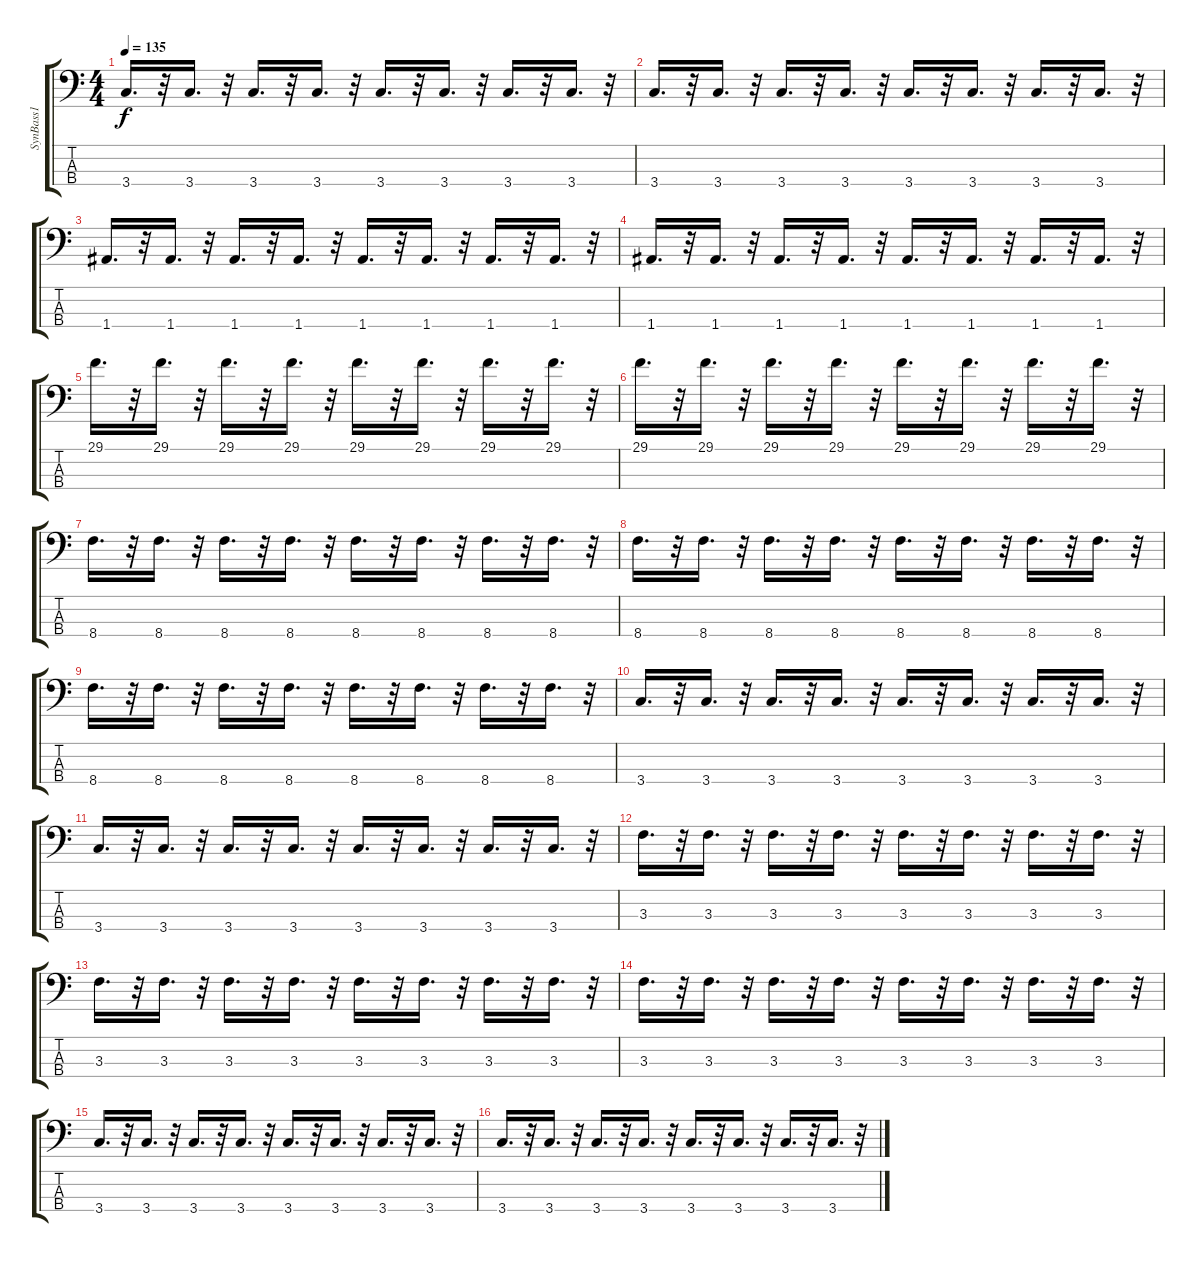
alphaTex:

\track ("SynBass1" "SynBass1") {instrument synthbass1}
\staff {score tabs}
\tuning (C-1 G2 D2 A1) {hide}
\ts (4 4)
\tempo 135
\clef f4
\ks c
3.4.16{d dy f} r.32 3.4.16{d} r.32 3.4.16{d} r.32 3.4.16{d} r.32 3.4.16{d} r.32 3.4.16{d} r.32 3.4.16{d} r.32 3.4.16{d} r.32 |
3.4.16{d} r.32 3.4.16{d} r.32 3.4.16{d} r.32 3.4.16{d} r.32 3.4.16{d} r.32 3.4.16{d} r.32 3.4.16{d} r.32 3.4.16{d} r.32 |
1.4.16{d} r.32 1.4.16{d} r.32 1.4.16{d} r.32 1.4.16{d} r.32 1.4.16{d} r.32 1.4.16{d} r.32 1.4.16{d} r.32 1.4.16{d} r.32 |
1.4.16{d} r.32 1.4.16{d} r.32 1.4.16{d} r.32 1.4.16{d} r.32 1.4.16{d} r.32 1.4.16{d} r.32 1.4.16{d} r.32 1.4.16{d} r.32 |
29.1.16{d} r.32 29.1.16{d} r.32 29.1.16{d} r.32 29.1.16{d} r.32 29.1.16{d} r.32 29.1.16{d} r.32 29.1.16{d} r.32 29.1.16{d} r.32 |
29.1.16{d} r.32 29.1.16{d} r.32 29.1.16{d} r.32 29.1.16{d} r.32 29.1.16{d} r.32 29.1.16{d} r.32 29.1.16{d} r.32 29.1.16{d} r.32 |
8.4.16{d} r.32 8.4.16{d} r.32 8.4.16{d} r.32 8.4.16{d} r.32 8.4.16{d} r.32 8.4.16{d} r.32 8.4.16{d} r.32 8.4.16{d} r.32 |
8.4.16{d} r.32 8.4.16{d} r.32 8.4.16{d} r.32 8.4.16{d} r.32 8.4.16{d} r.32 8.4.16{d} r.32 8.4.16{d} r.32 8.4.16{d} r.32 |
8.4.16{d} r.32 8.4.16{d} r.32 8.4.16{d} r.32 8.4.16{d} r.32 8.4.16{d} r.32 8.4.16{d} r.32 8.4.16{d} r.32 8.4.16{d} r.32 |
3.4.16{d} r.32 3.4.16{d} r.32 3.4.16{d} r.32 3.4.16{d} r.32 3.4.16{d} r.32 3.4.16{d} r.32 3.4.16{d} r.32 3.4.16{d} r.32 |
3.4.16{d} r.32 3.4.16{d} r.32 3.4.16{d} r.32 3.4.16{d} r.32 3.4.16{d} r.32 3.4.16{d} r.32 3.4.16{d} r.32 3.4.16{d} r.32 |
3.3.16{d} r.32 3.3.16{d} r.32 3.3.16{d} r.32 3.3.16{d} r.32 3.3.16{d} r.32 3.3.16{d} r.32 3.3.16{d} r.32 3.3.16{d} r.32 |
3.3.16{d} r.32 3.3.16{d} r.32 3.3.16{d} r.32 3.3.16{d} r.32 3.3.16{d} r.32 3.3.16{d} r.32 3.3.16{d} r.32 3.3.16{d} r.32 |
3.3.16{d} r.32 3.3.16{d} r.32 3.3.16{d} r.32 3.3.16{d} r.32 3.3.16{d} r.32 3.3.16{d} r.32 3.3.16{d} r.32 3.3.16{d} r.32 |
3.4.16{d} r.32 3.4.16{d} r.32 3.4.16{d} r.32 3.4.16{d} r.32 3.4.16{d} r.32 3.4.16{d} r.32 3.4.16{d} r.32 3.4.16{d} r.32 |
3.4.16{d} r.32 3.4.16{d} r.32 3.4.16{d} r.32 3.4.16{d} r.32 3.4.16{d} r.32 3.4.16{d} r.32 3.4.16{d} r.32 3.4.16{d} r.32
